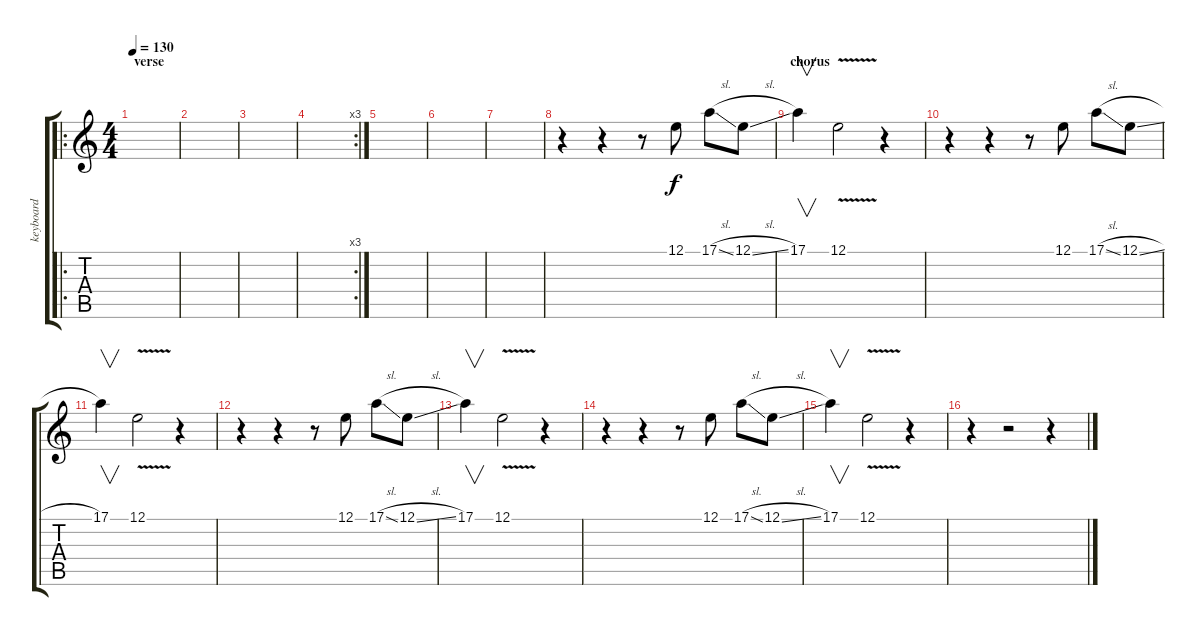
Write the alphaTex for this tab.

\track ("keyboard" "keyboard") {instrument lead2sawtooth}
\staff {score tabs}
\tuning (E4 B3 G3 D3 A2 E2) {hide}
\ro
\ts (4 4)
\section ("" "verse ")
\tempo 130
\clef g2
\ks c
|
|
|
\rc 3
|
|
|
|
r.4 r.4 r.8 12.1.8{volume 6} 17.1{sl}.8 12.1{sl}.8 |
\section ("" "chorus")
17.1.4{v} 12.1{v}.2 r.4 |
r.4 r.4 r.8 12.1.8 17.1{sl}.8 12.1{sl}.8 |
17.1.4{v} 12.1{v}.2 r.4 |
r.4 r.4 r.8 12.1.8 17.1{sl}.8 12.1{sl}.8 |
17.1.4{v} 12.1{v}.2 r.4 |
r.4 r.4 r.8 12.1.8 17.1{sl}.8 12.1{sl}.8 |
17.1.4{v} 12.1{v}.2 r.4 |
r.4 r.2 r.4
